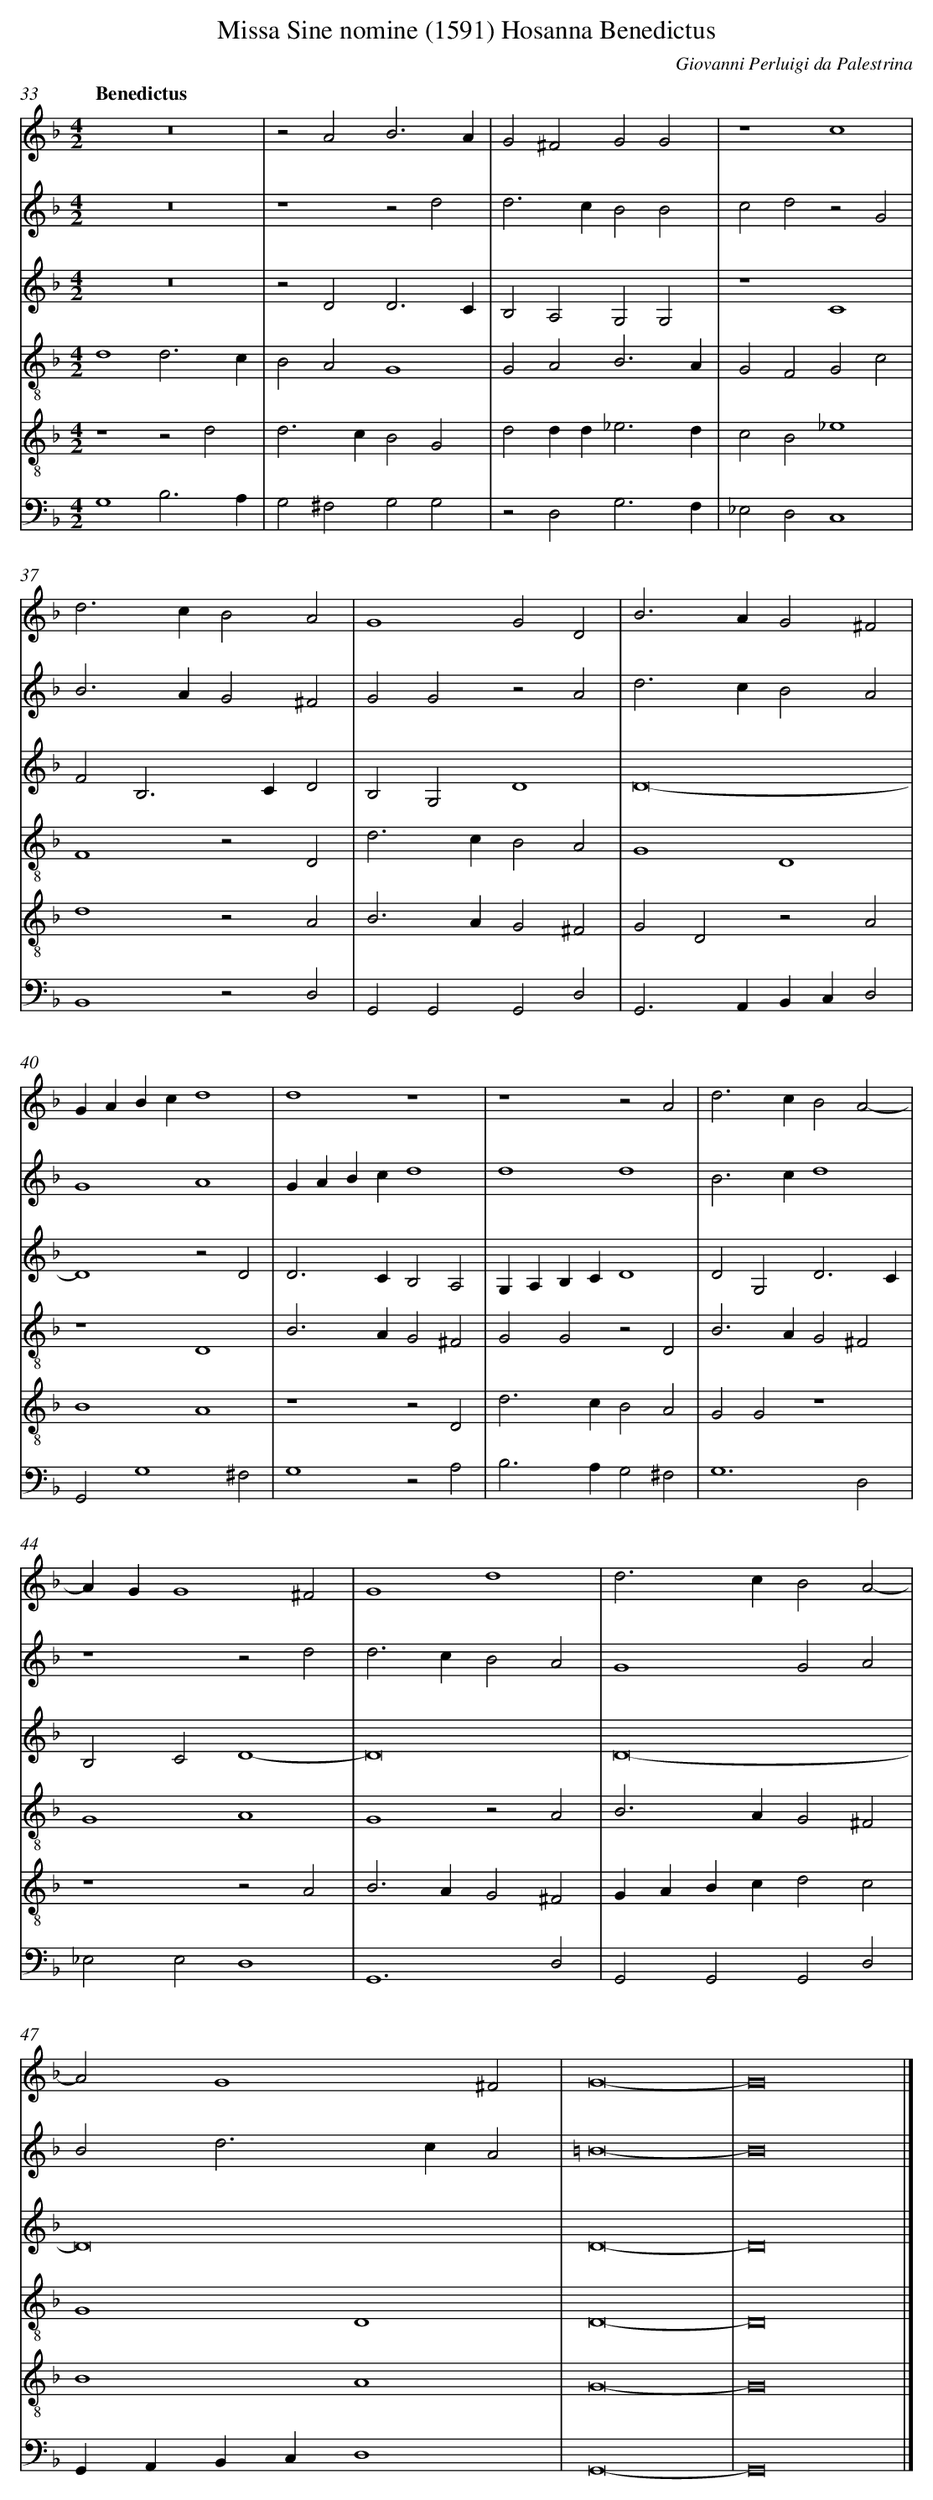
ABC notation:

X:1
T: Missa Sine nomine (1591) Hosanna Benedictus
C: Giovanni Perluigi da Palestrina
L: 1/4
M: 4/2
Q: "Benedictus"
V: 1 clef=treble
V: 2 clef=treble
V: 3 clef=treble
V: 4 clef=treble-8
V: 5 clef=treble-8
V: 6 clef=bass
K: F
[V:1] z8 |
[V:2] z8 |
[V:3] z8 |
[V:4] d4d3c |
[V:5] z4z2d2 |
[V:6] G,4B,3A, |
[V:1] z2A2B3A |
[V:2] z4z2d2 |
[V:3] z2D2D3C |
[V:4] B2A2G4 |
[V:5] d2>c2B2G2 |
[V:6] G,2^F,2G,2G,2 |
[V:1] G2^F2G2G2 |
[V:2] d2>c2B2B2 |
[V:3] B,2A,2G,2G,2 |
[V:4] G2A2B3A |
[V:5] d2dd2<_e2d |
[V:6] z2D,2G,3F, |
[V:1] z4c4 |
[V:2] c2d2z2G2 |
[V:3] z4C4 |
[V:4] G2F2G2c2 |
[V:5] c2B2_e4 |
[V:6] _E,2D,2C,4 |
[V:1] d2>c2B2A2 |
[V:2] B2>A2G2^F2 |
[V:3] F2B,2>C2D2 |
[V:4] F4z2D2 |
[V:5] d4z2A2 |
[V:6] B,,4z2D,2 |
[V:1] G4G2D2 |
[V:2] G2G2z2A2 |
[V:3] B,2G,2D4 |
[V:4] d2>c2B2A2 |
[V:5] B2>A2G2^F2 |
[V:6] G,,2G,,2G,,2D,2 |
[V:1] B2>A2G2^F2 |
[V:2] d2>c2B2A2 |
[V:3] D8- |
[V:4] G4D4 |
[V:5] G2D2z2A2 |
[V:6] G,,2>A,,2B,,C,D,2 |
[V:1] GABcd4 |
[V:2] G4A4 |
[V:3] D4z2D2 |
[V:4] z4D4 |
[V:5] B4A4 |
[V:6] G,,2G,4^F,2 |
[V:1] d4z4 |
[V:2] GABcd4 |
[V:3] D2>C2B,2A,2 |
[V:4] B2>A2G2^F2 |
[V:5] z4z2D2 |
[V:6] G,4z2A,2 |
[V:1] z4z2A2 |
[V:2] d4d4 |
[V:3] G,A,B,CD4 |
[V:4] G2G2z2D2 |
[V:5] d2>c2B2A2 |
[V:6] B,2>A,2G,2^F,2 |
[V:1] d2>c2B2A2- |
[V:2] B2>c2d4 |
[V:3] D2G,2D3C |
[V:4] B2>A2G2^F2 |
[V:5] G2G2z4 |
[V:6] G,6D,2 |
[V:1] AGG4^F2 |
[V:2] z4z2d2 |
[V:3] B,2C2D4- |
[V:4] G4A4 |
[V:5] z4z2A2 |
[V:6] _E,2E,2D,4 |
[V:1] G4d4 |
[V:2] d2>c2B2A2 |
[V:3] D8 |
[V:4] G4z2A2 |
[V:5] B2>A2G2^F2 |
[V:6] G,,6D,2 |
[V:1] d2>c2B2A2- |
[V:2] G4G2A2 |
[V:3] D8- |
[V:4] B2>A2G2^F2 |
[V:5] GABcd2c2 |
[V:6] G,,2G,,2G,,2D,2 |
[V:1] A2G4^F2 |
[V:2] B2d2>c2A2 |
[V:3] D8 |
[V:4] G4D4 |
[V:5] B4A4 |
[V:6] G,,A,,B,,C,D,4 |
[V:1] G8- |
[V:2] =B8- |
[V:3] D8- |
[V:4] D8- |
[V:5] G8- |
[V:6] G,,8- |
[V:1] G8 |]
[V:2] B8 |]
[V:3] D8 |]
[V:4] D8 |]
[V:5] G8 |]
[V:6] G,,8 |]
